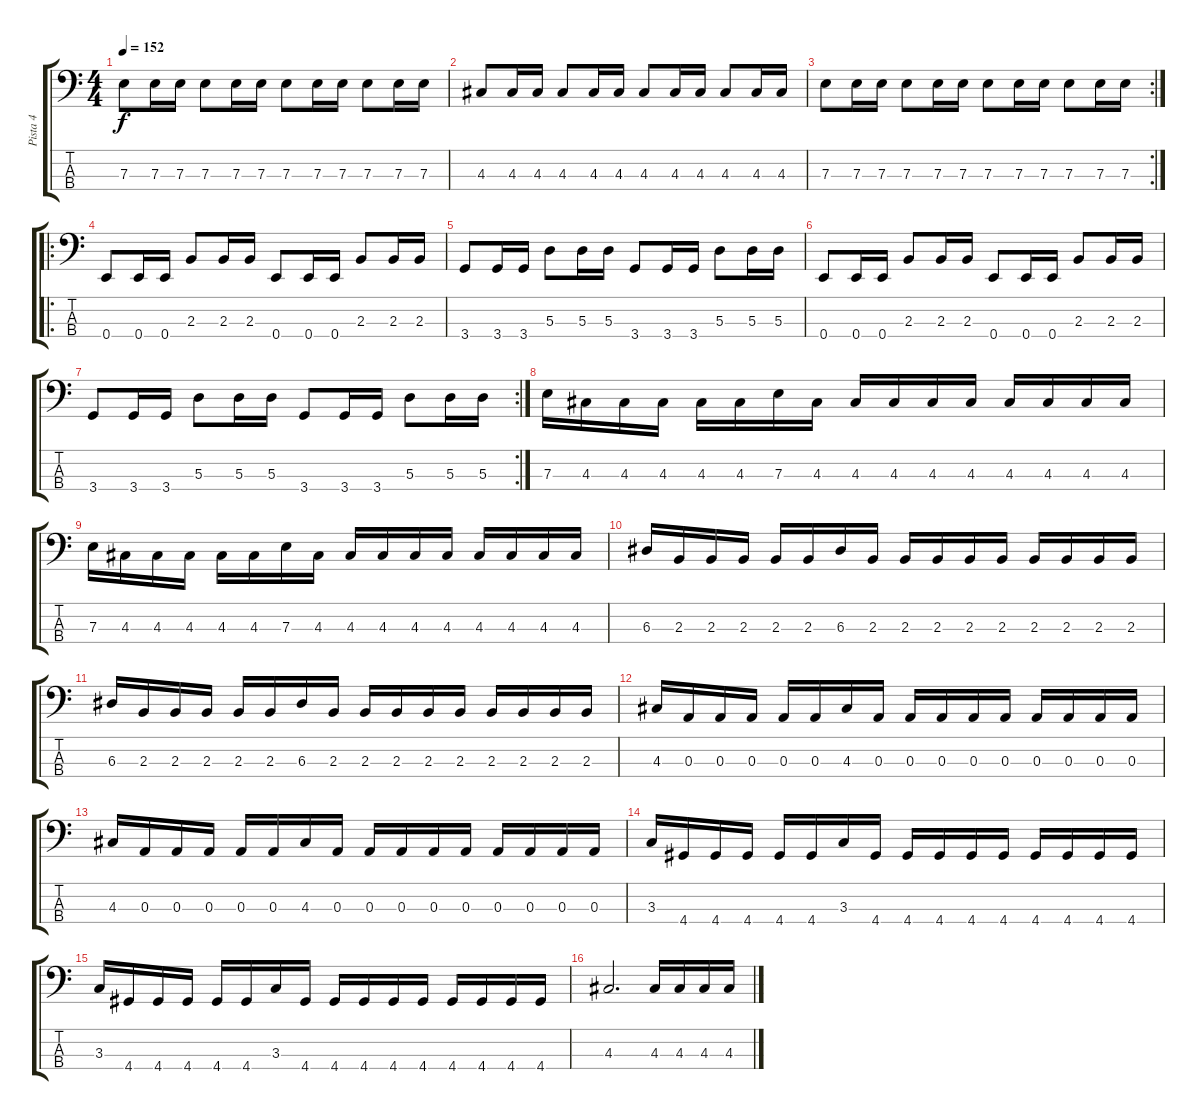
\track ("Pista 4" "Pista 4") {instrument electricbasspick}
\staff {score tabs}
\tuning (G2 D2 A1 E1) {hide}
\ts (4 4)
\tempo 152
\clef f4
\ks c
7.3.8{dy f} 7.3.16 7.3.16 7.3.8 7.3.16 7.3.16 7.3.8 7.3.16 7.3.16 7.3.8 7.3.16 7.3.16 |
4.3.8 4.3.16 4.3.16 4.3.8 4.3.16 4.3.16 4.3.8 4.3.16 4.3.16 4.3.8 4.3.16 4.3.16 |
\rc 2
7.3.8 7.3.16 7.3.16 7.3.8 7.3.16 7.3.16 7.3.8 7.3.16 7.3.16 7.3.8 7.3.16 7.3.16 |
\ro
0.4.8 0.4.16 0.4.16 2.3.8 2.3.16 2.3.16 0.4.8 0.4.16 0.4.16 2.3.8 2.3.16 2.3.16 |
3.4.8 3.4.16 3.4.16 5.3.8 5.3.16 5.3.16 3.4.8 3.4.16 3.4.16 5.3.8 5.3.16 5.3.16 |
0.4.8 0.4.16 0.4.16 2.3.8 2.3.16 2.3.16 0.4.8 0.4.16 0.4.16 2.3.8 2.3.16 2.3.16 |
\rc 2
3.4.8 3.4.16 3.4.16 5.3.8 5.3.16 5.3.16 3.4.8 3.4.16 3.4.16 5.3.8 5.3.16 5.3.16 |
7.3.16 4.3.16 4.3.16 4.3.16 4.3.16 4.3.16 7.3.16 4.3.16 4.3.16 4.3.16 4.3.16 4.3.16 4.3.16 4.3.16 4.3.16 4.3.16 |
7.3.16 4.3.16 4.3.16 4.3.16 4.3.16 4.3.16 7.3.16 4.3.16 4.3.16 4.3.16 4.3.16 4.3.16 4.3.16 4.3.16 4.3.16 4.3.16 |
6.3.16 2.3.16 2.3.16 2.3.16 2.3.16 2.3.16 6.3.16 2.3.16 2.3.16 2.3.16 2.3.16 2.3.16 2.3.16 2.3.16 2.3.16 2.3.16 |
6.3.16 2.3.16 2.3.16 2.3.16 2.3.16 2.3.16 6.3.16 2.3.16 2.3.16 2.3.16 2.3.16 2.3.16 2.3.16 2.3.16 2.3.16 2.3.16 |
4.3.16 0.3.16 0.3.16 0.3.16 0.3.16 0.3.16 4.3.16 0.3.16 0.3.16 0.3.16 0.3.16 0.3.16 0.3.16 0.3.16 0.3.16 0.3.16 |
4.3.16 0.3.16 0.3.16 0.3.16 0.3.16 0.3.16 4.3.16 0.3.16 0.3.16 0.3.16 0.3.16 0.3.16 0.3.16 0.3.16 0.3.16 0.3.16 |
3.3.16 4.4.16 4.4.16 4.4.16 4.4.16 4.4.16 3.3.16 4.4.16 4.4.16 4.4.16 4.4.16 4.4.16 4.4.16 4.4.16 4.4.16 4.4.16 |
3.3.16 4.4.16 4.4.16 4.4.16 4.4.16 4.4.16 3.3.16 4.4.16 4.4.16 4.4.16 4.4.16 4.4.16 4.4.16 4.4.16 4.4.16 4.4.16 |
4.3.2{d} 4.3.16 4.3.16 4.3.16 4.3.16
